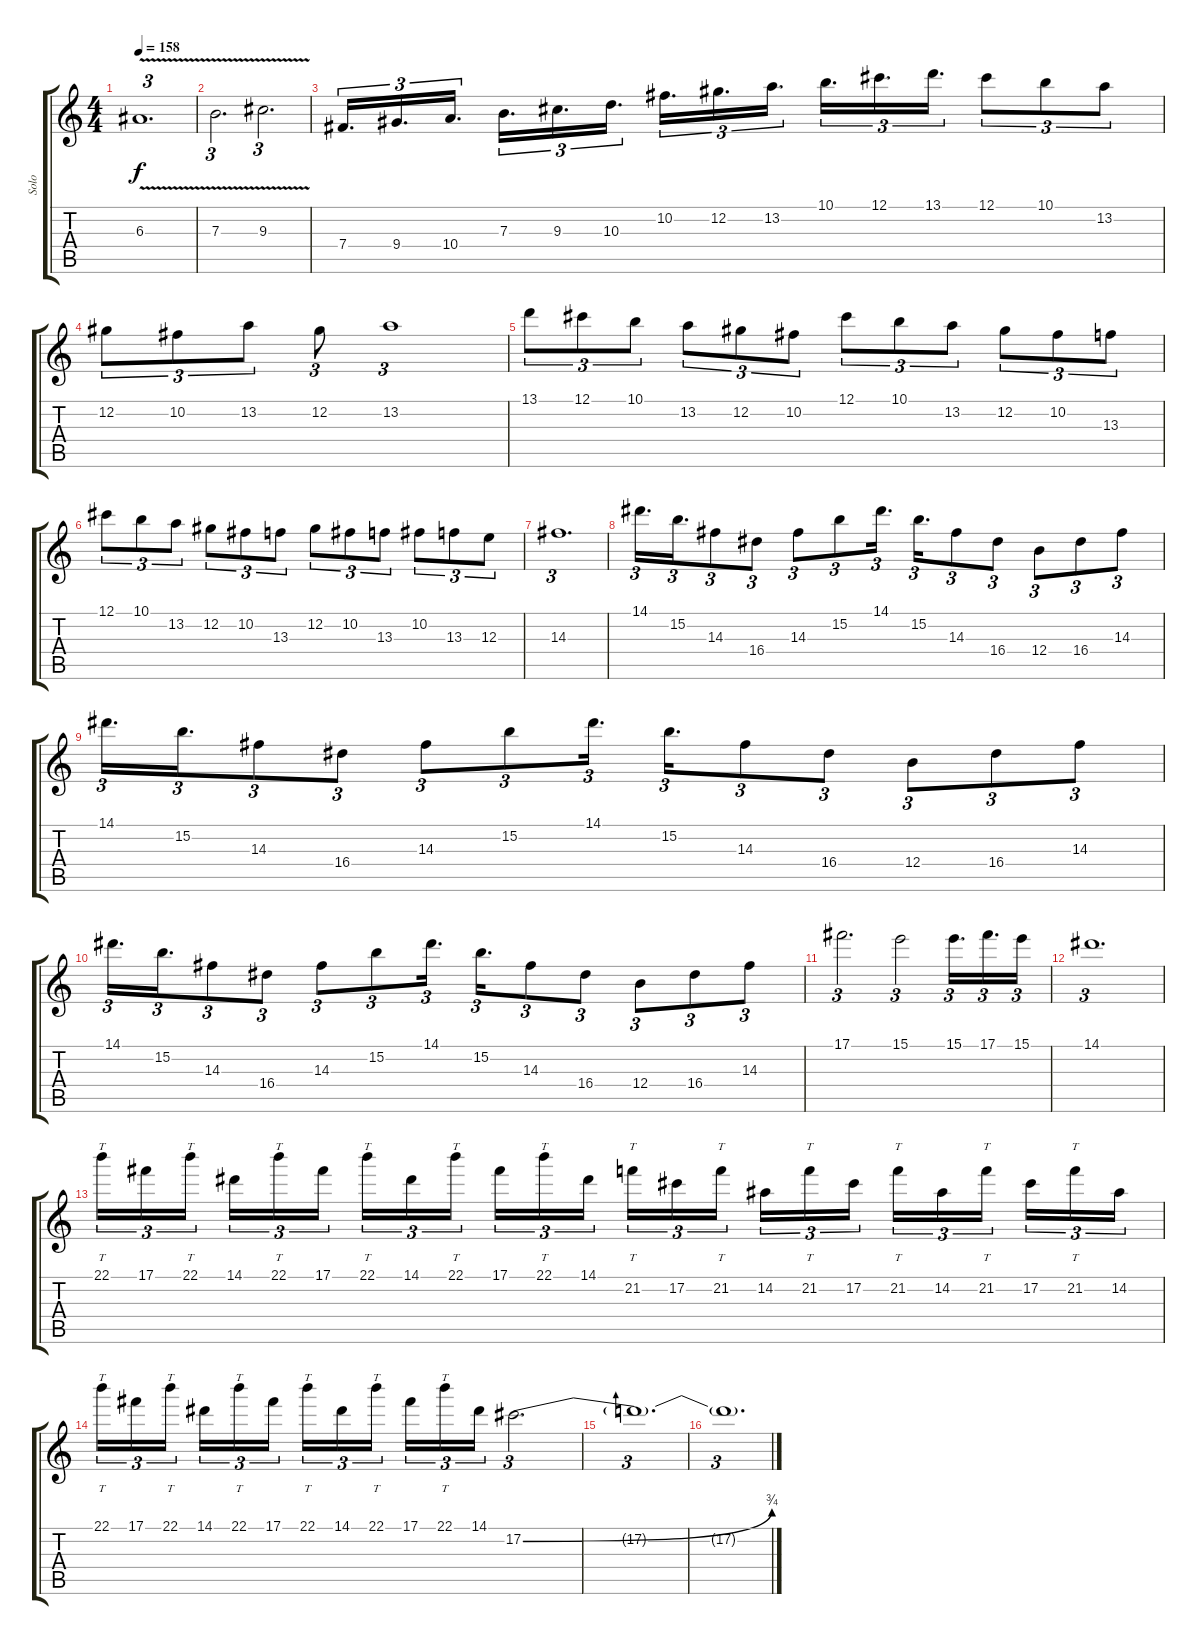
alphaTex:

\track ("Solo" "Solo") {instrument overdrivenguitar}
\staff {score tabs}
\tuning (Db4 Ab3 E3 B2 Gb2 B1) {hide}
\ts (4 4)
\tempo 158
\clef g2
\ks c
6.3{v}.1{d tu (3 2) dy f} |
7.3{v}.2{d tu (3 2)} 9.3{v}.2{d tu (3 2)} |
7.4.16{d tu (3 2)} 9.4.16{d tu (3 2)} 10.4.16{d tu (3 2)} 7.3.16{d tu (3 2)} 9.3.16{d tu (3 2)} 10.3.16{d tu (3 2)} 10.2.16{d tu (3 2)} 12.2.16{d tu (3 2)} 13.2.16{d tu (3 2)} 10.1.16{d tu (3 2)} 12.1.16{d tu (3 2)} 13.1.16{d tu (3 2)} 12.1.8{tu (3 2)} 10.1.8{tu (3 2)} 13.2.8{tu (3 2)} |
12.2.8{tu (3 2)} 10.2.8{tu (3 2)} 13.2.8{tu (3 2)} 12.2.8{tu (3 2)} 13.2.1{tu (3 2)} |
13.1.8{tu (3 2)} 12.1.8{tu (3 2)} 10.1.8{tu (3 2)} 13.2.8{tu (3 2)} 12.2.8{tu (3 2)} 10.2.8{tu (3 2)} 12.1.8{tu (3 2)} 10.1.8{tu (3 2)} 13.2.8{tu (3 2)} 12.2.8{tu (3 2)} 10.2.8{tu (3 2)} 13.3.8{tu (3 2)} |
12.1.8{tu (3 2)} 10.1.8{tu (3 2)} 13.2.8{tu (3 2)} 12.2.8{tu (3 2)} 10.2.8{tu (3 2)} 13.3.8{tu (3 2)} 12.2.8{tu (3 2)} 10.2.8{tu (3 2)} 13.3.8{tu (3 2)} 10.2.8{tu (3 2)} 13.3.8{tu (3 2)} 12.3.8{tu (3 2)} |
14.3.1{d tu (3 2)} |
14.1.16{d tu (3 2)} 15.2.16{d tu (3 2)} 14.3.8{tu (3 2)} 16.4.8{tu (3 2)} 14.3.8{tu (3 2)} 15.2.8{tu (3 2)} 14.1.16{d tu (3 2)} 15.2.16{d tu (3 2)} 14.3.8{tu (3 2)} 16.4.8{tu (3 2)} 12.4.8{tu (3 2)} 16.4.8{tu (3 2)} 14.3.8{tu (3 2)} |
14.1.16{d tu (3 2)} 15.2.16{d tu (3 2)} 14.3.8{tu (3 2)} 16.4.8{tu (3 2)} 14.3.8{tu (3 2)} 15.2.8{tu (3 2)} 14.1.16{d tu (3 2)} 15.2.16{d tu (3 2)} 14.3.8{tu (3 2)} 16.4.8{tu (3 2)} 12.4.8{tu (3 2)} 16.4.8{tu (3 2)} 14.3.8{tu (3 2)} |
14.1.16{d tu (3 2)} 15.2.16{d tu (3 2)} 14.3.8{tu (3 2)} 16.4.8{tu (3 2)} 14.3.8{tu (3 2)} 15.2.8{tu (3 2)} 14.1.16{d tu (3 2)} 15.2.16{d tu (3 2)} 14.3.8{tu (3 2)} 16.4.8{tu (3 2)} 12.4.8{tu (3 2)} 16.4.8{tu (3 2)} 14.3.8{tu (3 2)} |
17.1.2{d tu (3 2)} 15.1.2{tu (3 2)} 15.1.16{d tu (3 2)} 17.1.16{d tu (3 2)} 15.1.16{tu (3 2)} |
14.1.1{d tu (3 2)} |
22.1.16{tt tu (3 2)} 17.1.16{tu (3 2)} 22.1.16{tt tu (3 2) beam splitsecondary} 14.1.16{tu (3 2)} 22.1.16{tt tu (3 2)} 17.1.16{tu (3 2)} 22.1.16{tt tu (3 2)} 14.1.16{tu (3 2)} 22.1.16{tt tu (3 2) beam splitsecondary} 17.1.16{tu (3 2)} 22.1.16{tt tu (3 2)} 14.1.16{tu (3 2)} 21.2.16{tt tu (3 2)} 17.2.16{tu (3 2)} 21.2.16{tt tu (3 2) beam splitsecondary} 14.2.16{tu (3 2)} 21.2.16{tt tu (3 2)} 17.2.16{tu (3 2)} 21.2.16{tt tu (3 2)} 14.2.16{tu (3 2)} 21.2.16{tt tu (3 2) beam splitsecondary} 17.2.16{tu (3 2)} 21.2.16{tt tu (3 2)} 14.2.16{tu (3 2)} |
22.1.16{tt tu (3 2)} 17.1.16{tu (3 2)} 22.1.16{tt tu (3 2) beam splitsecondary} 14.1.16{tu (3 2)} 22.1.16{tt tu (3 2)} 17.1.16{tu (3 2)} 22.1.16{tt tu (3 2)} 14.1.16{tu (3 2)} 22.1.16{tt tu (3 2) beam splitsecondary} 17.1.16{tu (3 2)} 22.1.16{tt tu (3 2)} 14.1.16{tu (3 2)} 17.2{be (bend 0 0 60 3)}.2{d tu (3 2)} |
17.2{t}.1{d tu (3 2)} |
17.2{t}.1{d tu (3 2)}
